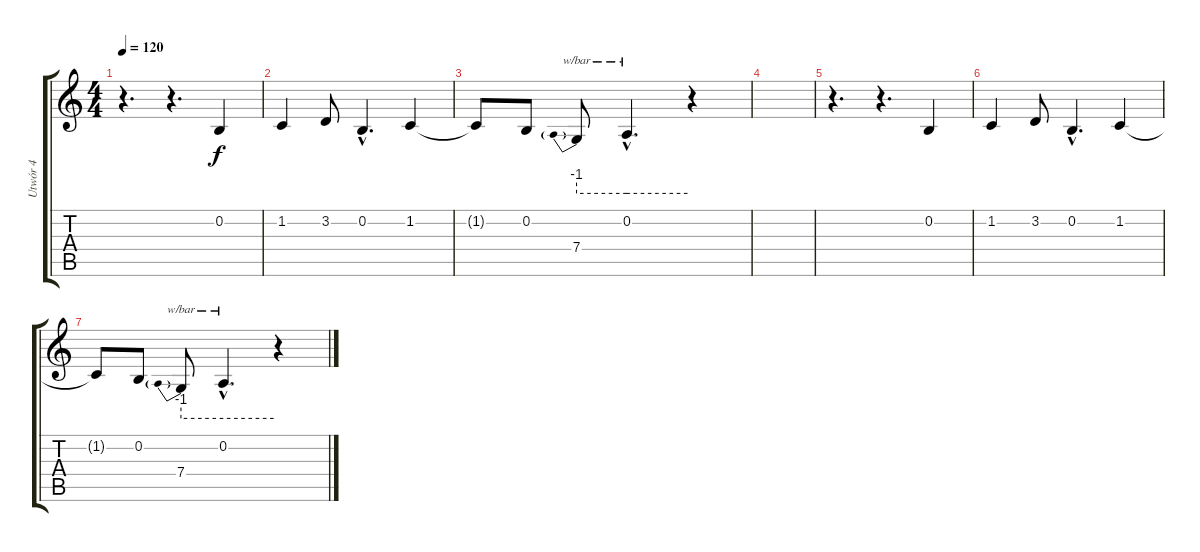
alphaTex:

\track ("Utwór 4" "Utwór 4") {instrument ocarina}
\staff {score tabs}
\tuning (E4 B3 G3 D3 A2 E2) {hide}
\ts (4 4)
\tempo 120
\clef g2
\ks c
r.4{d dy f} r.4{d} 0.2.4 |
1.2.4 3.2.8 0.2{hac}.4{d} 1.2.4 |
1.2{t}.8 0.2.8 7.4.8{tbe (predive default 0 -4 60 -4)} 0.2{hac}.4{d tbe (hold default 0 -4 60 -4)} r.4 |
|
r.4{d} r.4{d} 0.2.4 |
1.2.4 3.2.8 0.2{hac}.4{d} 1.2.4 |
1.2{t}.8 0.2.8 7.4.8{tbe (predive default 0 -4 60 -4)} 0.2{hac}.4{d tbe (hold default 0 -4 60 -4)} r.4
